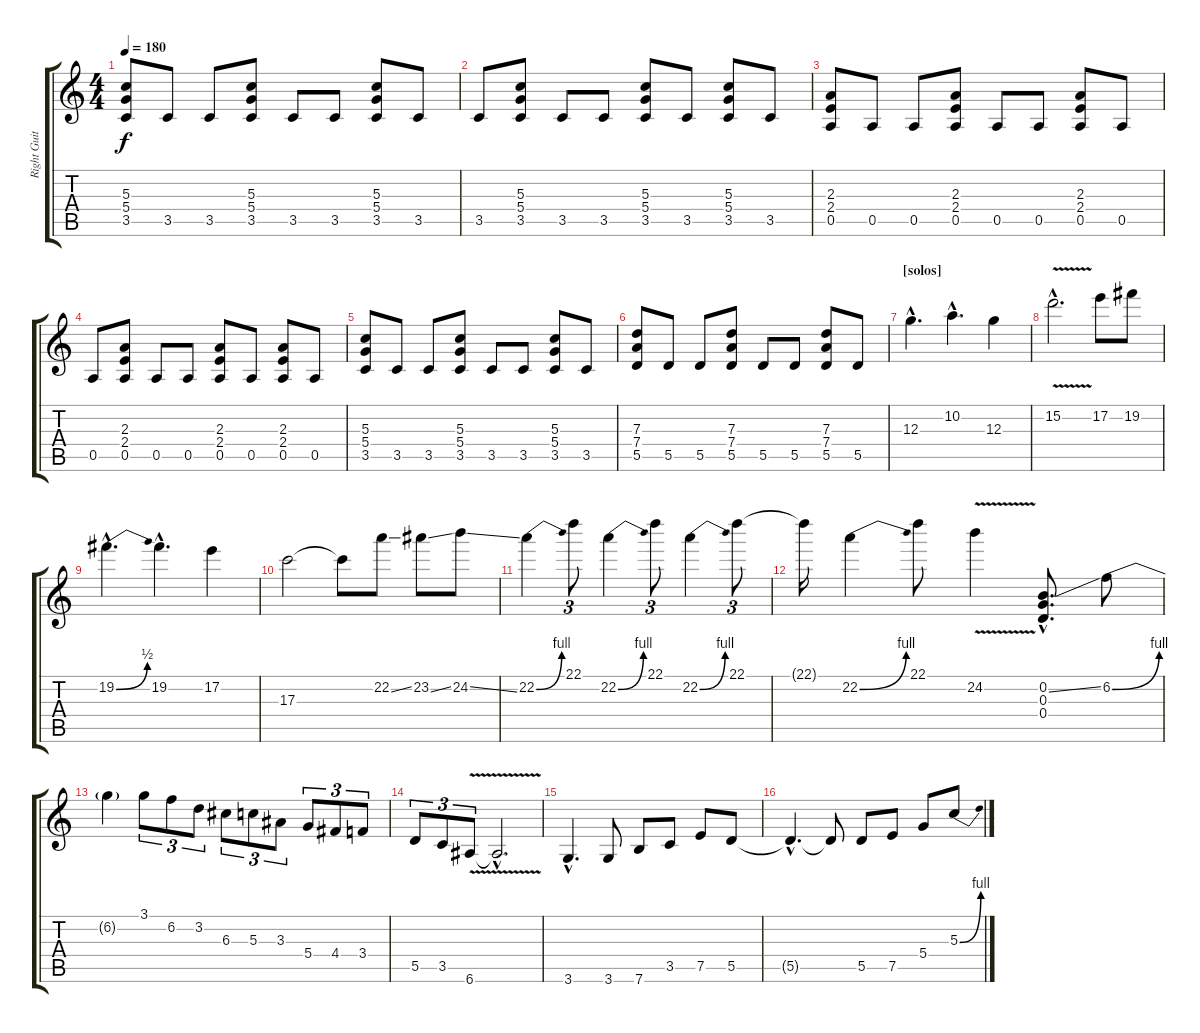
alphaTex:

\track ("Right Guitar" "Right Guit") {instrument distortionguitar}
\staff {score tabs}
\tuning (E4 B3 G3 D3 A2 E2) {hide}
\ts (4 4)
\tempo 180
\clef g2
\ks c
(5.3 5.4 3.5).8{dy f} 3.5.8 3.5.8 (5.3 5.4 3.5).8 3.5.8 3.5.8 (5.3 5.4 3.5).8 3.5.8 |
3.5.8 (5.3 5.4 3.5).8 3.5.8 3.5.8 (5.3 5.4 3.5).8 3.5.8 (5.3 5.4 3.5).8 3.5.8 |
(2.3 2.4 0.5).8 0.5.8 0.5.8 (2.3 2.4 0.5).8 0.5.8 0.5.8 (2.3 2.4 0.5).8 0.5.8 |
0.5.8 (2.3 2.4 0.5).8 0.5.8 0.5.8 (2.3 2.4 0.5).8 0.5.8 (2.3 2.4 0.5).8 0.5.8 |
(5.3 5.4 3.5).8 3.5.8 3.5.8 (5.3 5.4 3.5).8 3.5.8 3.5.8 (5.3 5.4 3.5).8 3.5.8 |
(7.3 7.4 5.5).8 5.5.8 5.5.8 (7.3 7.4 5.5).8 5.5.8 5.5.8 (7.3 7.4 5.5).8 5.5.8 |
\section ("" "[solos]")
12.3{hac}.4{d volume 16} 10.2{hac}.4{d} 12.3.4 |
15.2{v hac}.2{d} 17.2.8 19.2.8 |
19.2{be (bend 0 0 60 2) hac}.4{d} 19.2{hac}.4{d} 17.2.4 |
17.3.2 17.3{t}.8 22.2{ss}.8 23.2{ss}.8 24.2{ss}.8 |
22.2{be (bend 0 0 60 4)}.4 22.1.8{tu (3 2)} 22.2{be (bend 0 0 60 4)}.4 22.1.8{tu (3 2)} 22.2{be (bend 0 0 60 4)}.4 22.1.8{tu (3 2)} |
22.1{t}.16 22.2{be (bend 0 0 60 4)}.4 22.1.8 24.2{v}.4 (0.2{ss hac} 0.3{hac} 0.4{hac}).8{d} 6.2{be (bend 0 0 60 4)}.8 |
6.2{t}.4 3.1.8{tu (3 2)} 6.2.8{tu (3 2)} 3.2.8{tu (3 2)} 6.3.8{tu (3 2)} 5.3.8{tu (3 2)} 3.3.8{tu (3 2)} 5.4.8{tu (3 2)} 4.4.8{tu (3 2)} 3.4.8{tu (3 2)} |
5.5.8{tu (3 2)} 3.5.8{tu (3 2)} 6.6{v}.8{tu (3 2)} 6.6{hac t}.2{d} |
3.6{hac}.4{d} 3.6.8 7.6.8 3.5.8 7.5.8 5.5.8 |
5.5{hac t}.4{d} 5.5{t}.8 5.5.8 7.5.8 5.4.8 5.3{be (bend 0 0 60 4)}.8
